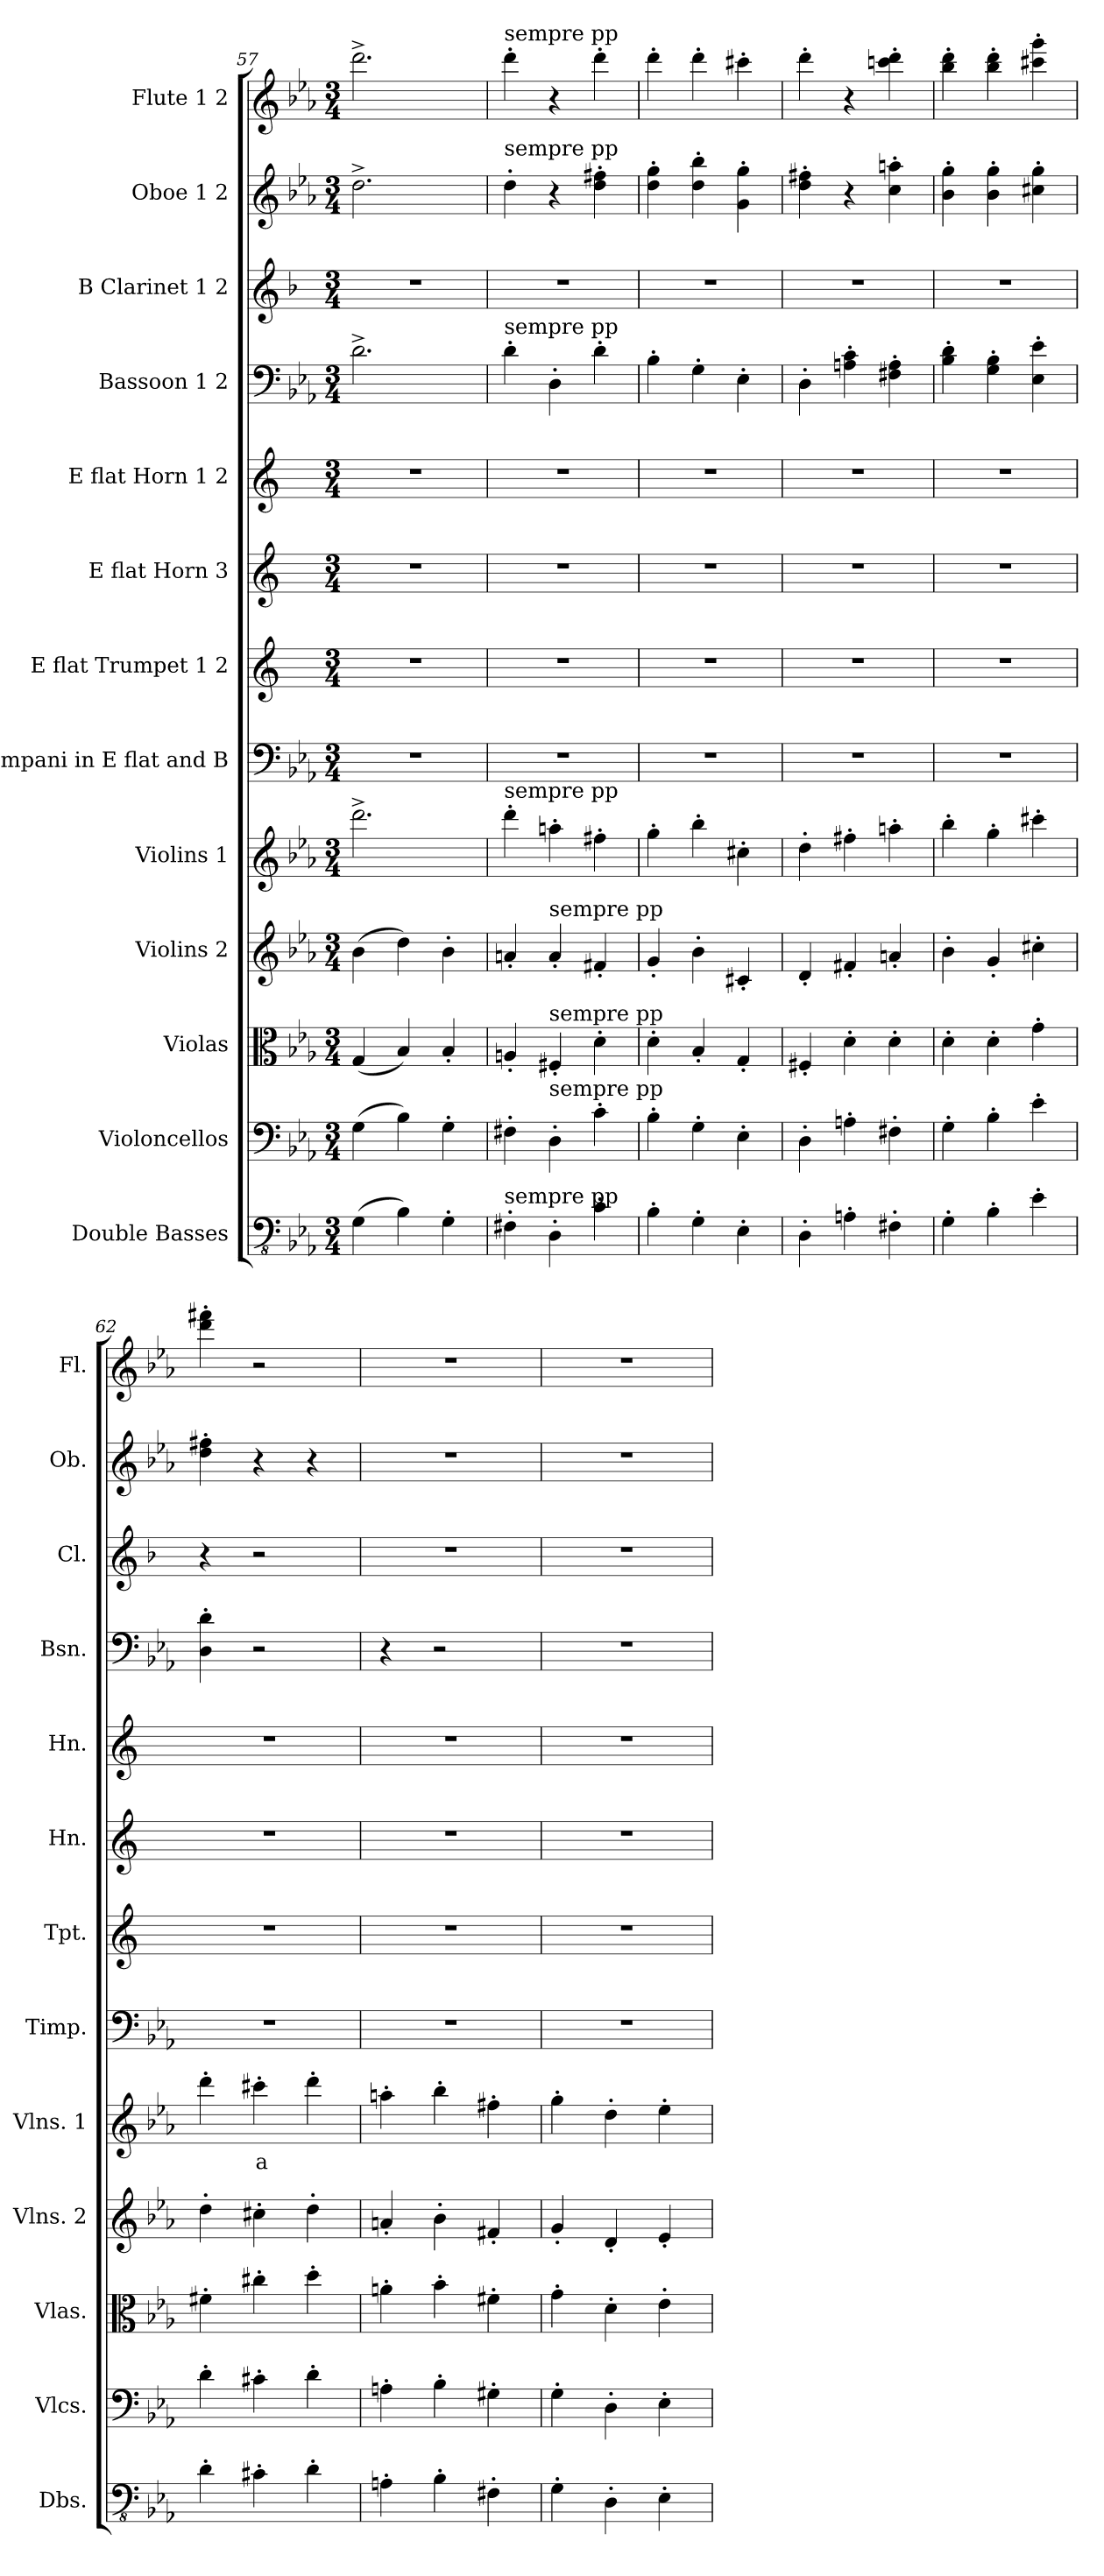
**kern	**kern	**kern	**kern	**kern	**text	**kern	**kern	**kern	**kern	**kern	**kern	**kern	**kern
*part13	*part12	*part11	*part10	*part9	*part9	*part8	*part7	*part6	*part5	*part4	*part3	*part2	*part1
*staff13	*staff12	*staff11	*staff10	*staff9	*staff9	*staff8	*staff7	*staff6	*staff5	*staff4	*staff3	*staff2	*staff1
*I"Double Basses	*I"Violoncellos	*I"Violas	*I"Violins 2	*I"Violins 1	*	*I"Timpani in E flat and B	*I"E flat Trumpet 1 2	*I"E flat Horn 3	*I"E flat Horn  1 2	*I"Bassoon 1 2	*I"B Clarinet 1 2	*I"Oboe 1 2	*I"Flute 1 2
*I'Dbs.	*I'Vlcs.	*I'Vlas.	*I'Vlns. 2	*I'Vlns. 1	*	*I'Timp.	*I'Tpt.	*I'Hn.	*I'Hn.	*I'Bsn.	*I'Cl.	*I'Ob.	*I'Fl.
*clefFv4	*clefF4	*clefC3	*clefG2	*clefG2	*	*clefF4	*clefG2	*clefG2	*clefG2	*clefF4	*clefG2	*clefG2	*clefG2
*	*	*	*	*	*	*	*ITrd-2c-3	*ITrd5c9	*ITrd5c9	*	*ITrd1c2	*	*
*k[b-e-a-]	*k[b-e-a-]	*k[b-e-a-]	*k[b-e-a-]	*k[b-e-a-]	*	*k[b-e-a-]	*k[b-e-a-]	*k[b-e-a-]	*k[b-e-a-]	*k[b-e-a-]	*k[b-e-a-]	*k[b-e-a-]	*k[b-e-a-]
*M3/4	*M3/4	*M3/4	*M3/4	*M3/4	*	*M3/4	*M3/4	*M3/4	*M3/4	*M3/4	*M3/4	*M3/4	*M3/4
=57	=57	=57	=57	=57	=57	=57	=57	=57	=57	=57	=57	=57	=57
(>4GG\	(>4G\	(<4G/	(>4b-\	2.ddd^\	.	2.r	2.r	2.r	2.r	2.d^\	2.r	2.dd^\	2.ddd^\
4BB-\)	4B-\)	4B-/)	4dd\)	.	.	.	.	.	.	.	.	.	.
4GG'\	4G'\	4B-'/	4b-'\	.	.	.	.	.	.	.	.	.	.
=58	=58	=58	=58	=58	=58	=58	=58	=58	=58	=58	=58	=58	=58
!	!	!	!	!	!	!	!	!	!	!	!	!	!LO:TX:a:t=sempre pp
!	!	!	!	!	!	!	!	!	!	!	!	!LO:TX:a:t=sempre pp	!
!	!	!	!	!	!	!	!	!	!	!LO:TX:a:t=sempre pp	!	!	!
!	!	!	!	!LO:TX:a:t=sempre pp	!	!	!	!	!	!	!	!	!
!LO:TX:a:t=sempre pp	!	!	!	!	!	!	!	!	!	!	!	!	!
4FF#X'\	4F#X'\	4An'/	4an'/	4ddd'\	.	2.r	2.r	2.r	2.r	4d'\	2.r	4dd'\	4ddd'\
!	!	!	!LO:TX:a:t=sempre pp	!	!	!	!	!	!	!	!	!	!
!	!	!LO:TX:a:t=sempre pp	!	!	!	!	!	!	!	!	!	!	!
!	!LO:TX:a:t=sempre pp	!	!	!	!	!	!	!	!	!	!	!	!
4DD'\	4D'\	4F#X'/	4a'/	4aan'\	.	.	.	.	.	4D'\	.	4r	4r
4C'\	4c'\	4d'\	4f#X'/	4ff#X'\	.	.	.	.	.	4d'\	.	4dd\' 4ff#X\'	4ddd'\
=59	=59	=59	=59	=59	=59	=59	=59	=59	=59	=59	=59	=59	=59
4BB-'\	4B-'\	4d'\	4g'/	4gg'\	.	2.r	2.r	2.r	2.r	4B-'\	2.r	4dd\' 4gg\'	4ddd'\
4GG'\	4G'\	4B-'/	4b-'\	4bb-'\	.	.	.	.	.	4G'\	.	4dd\' 4bb-\'	4ddd'\
4EE-'\	4E-'\	4G'/	4c#X'/	4cc#X'\	.	.	.	.	.	4E-'\	.	4g\' 4gg\'	4ccc#X'\
=60	=60	=60	=60	=60	=60	=60	=60	=60	=60	=60	=60	=60	=60
4DD'\	4D'\	4F#X'/	4d'/	4dd'\	.	2.r	2.r	2.r	2.r	4D'\	2.r	4dd\' 4ff#X\'	4ddd'\
4AAn'\	4An'\	4d'\	4f#X'/	4ff#X'\	.	.	.	.	.	4An\' 4c\'	.	4r	4r
4FF#X'\	4F#X'\	4d'\	4an'/	4aan'\	.	.	.	.	.	4F#X\' 4A\'	.	4cc\' 4aan\'	4cccn\' 4ddd\'
=61	=61	=61	=61	=61	=61	=61	=61	=61	=61	=61	=61	=61	=61
4GG'\	4G'\	4d'\	4b-'\	4bb-'\	.	2.r	2.r	2.r	2.r	4B-\' 4d\'	2.r	4b-\' 4gg\'	4bb-\' 4ddd\'
4BB-'\	4B-'\	4d'\	4g'/	4gg'\	.	.	.	.	.	4G\' 4B-\'	.	4b-\' 4gg\'	4bb-\' 4ddd\'
4E-'\	4e-'\	4g'\	4cc#X'\	4ccc#X'\	.	.	.	.	.	4E-\' 4e-\'	.	4cc#X\' 4gg\'	4ccc#X\' 4ggg\'
=62	=62	=62	=62	=62	=62	=62	=62	=62	=62	=62	=62	=62	=62
4D'\	4d'\	4f#X'\	4dd'\	4ddd'\	.	2.r	2.r	2.r	2.r	4D\' 4d\'	4r	4dd\' 4ff#X\'	4ddd\' 4fff#X\'
4C#X'\	4c#X'\	4cc#X'\	4cc#X'\	4ccc#X'\	a	.	.	.	.	2r	2r	4r	2r
4D'\	4d'\	4dd'\	4dd'\	4ddd'\	.	.	.	.	.	.	.	4r	.
=63	=63	=63	=63	=63	=63	=63	=63	=63	=63	=63	=63	=63	=63
4AAn'\	4An'\	4an'\	4an'/	4aan'\	.	2.r	2.r	2.r	2.r	4r	2.r	2.r	2.r
4BB-'\	4B-'\	4b-'\	4b-'\	4bb-'\	.	.	.	.	.	2r	.	.	.
4FF#X'\	4G#X'\	4f#X'\	4f#X'/	4ff#X'\	.	.	.	.	.	.	.	.	.
=64	=64	=64	=64	=64	=64	=64	=64	=64	=64	=64	=64	=64	=64
4GG'\	4G'\	4g'\	4g'/	4gg'\	.	2.r	2.r	2.r	2.r	2.r	2.r	2.r	2.r
4DD'\	4D'\	4d'\	4d'/	4dd'\	.	.	.	.	.	.	.	.	.
4EE-'\	4E-'\	4e-'\	4e-'/	4ee-'\	.	.	.	.	.	.	.	.	.
=	=	=	=	=	=	=	=	=	=	=	=	=	=
*-	*-	*-	*-	*-	*-	*-	*-	*-	*-	*-	*-	*-	*-
